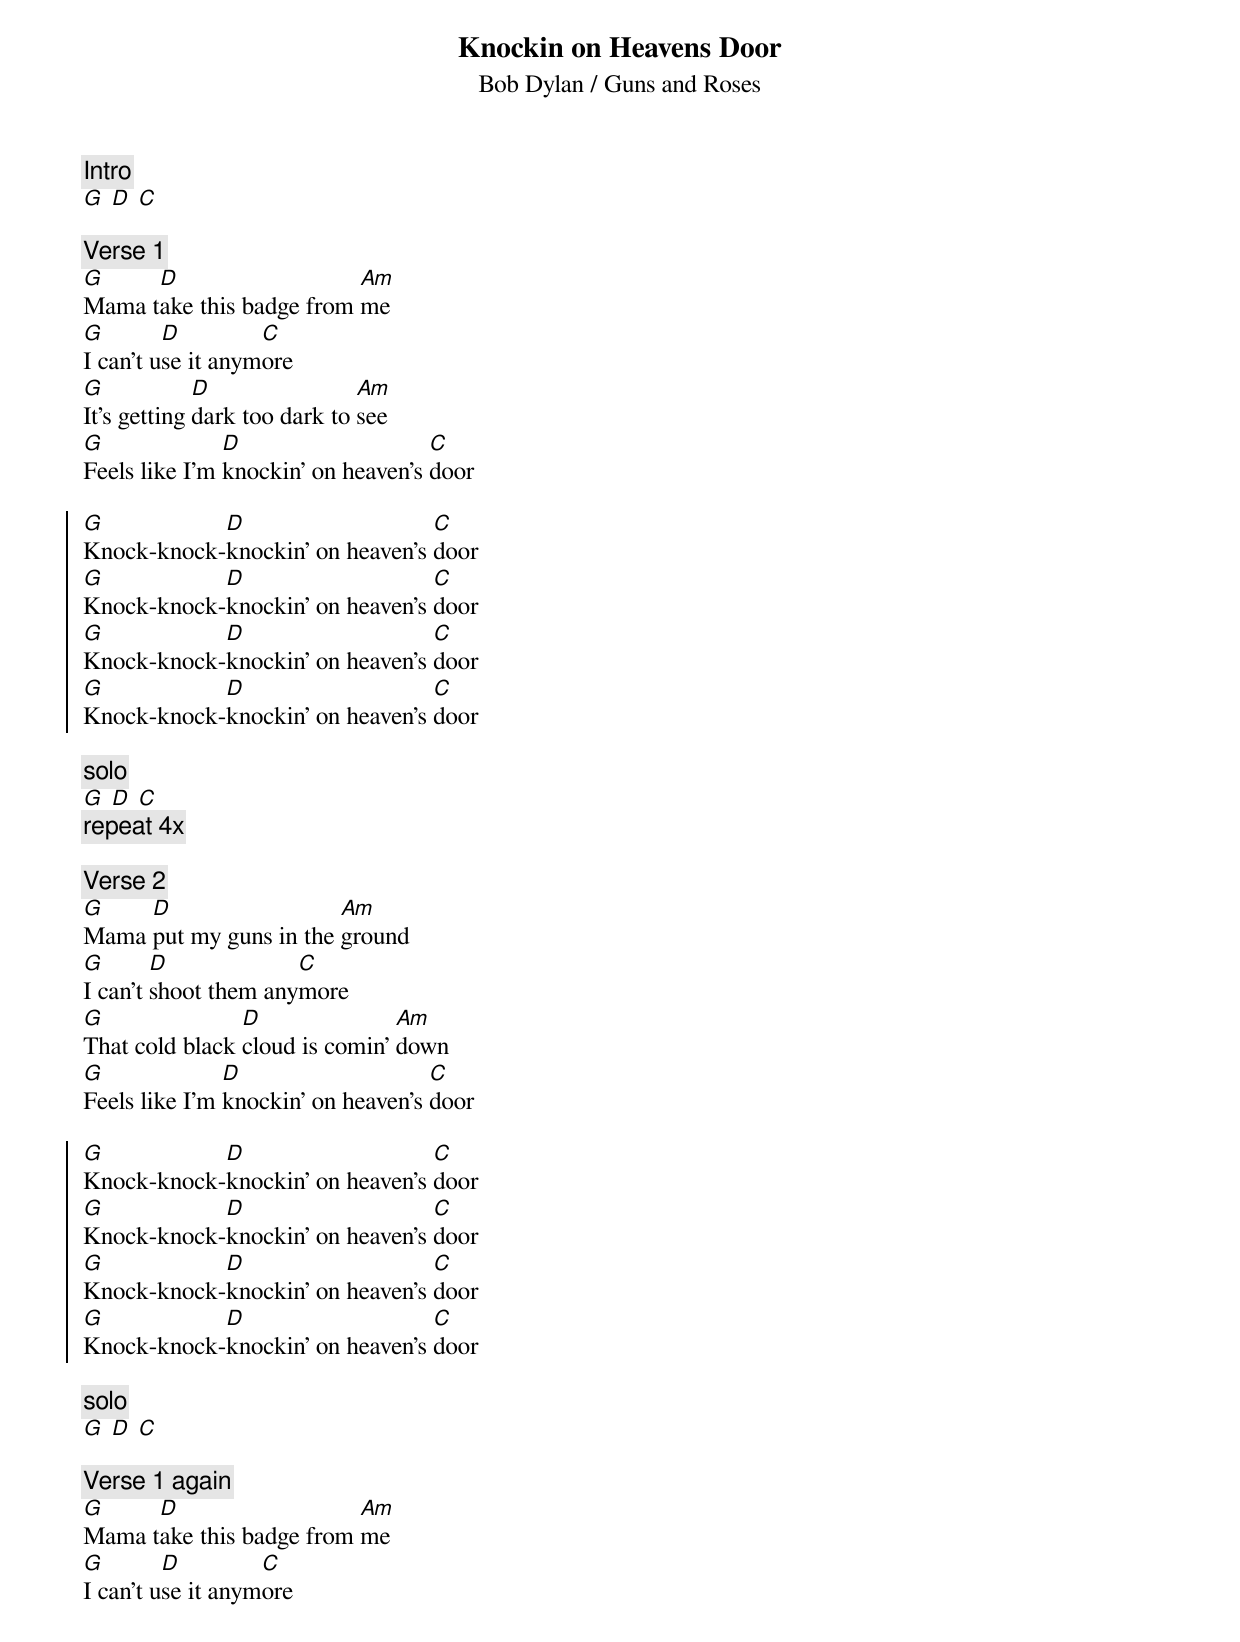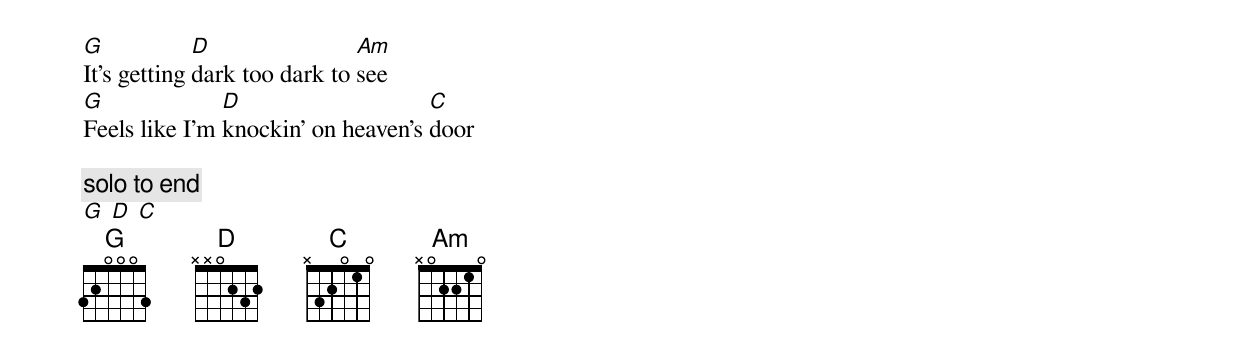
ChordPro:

{title: Knockin on Heavens Door}
{subtitle: Bob Dylan / Guns and Roses}

{c:Intro}
[G] [D] [C]

{c:Verse 1}
[G]Mama t[D]ake this badge from [Am]me
[G]I can't u[D]se it anym[C]ore
[G]It's getting [D]dark too dark to [Am]see
[G]Feels like I'm [D]knockin' on heaven's [C]door

{soc}
[G]Knock-knock-[D]knockin' on heaven's [C]door
[G]Knock-knock-[D]knockin' on heaven's [C]door
[G]Knock-knock-[D]knockin' on heaven's [C]door
[G]Knock-knock-[D]knockin' on heaven's [C]door
{eoc}

{c: solo}
[G] [D] [C]
{c:repeat 4x}

{c:Verse 2}
[G]Mama [D]put my guns in the [Am]ground
[G]I can't [D]shoot them any[C]more
[G]That cold black [D]cloud is comin' [Am]down
[G]Feels like I'm [D]knockin' on heaven's [C]door

{soc}
[G]Knock-knock-[D]knockin' on heaven's [C]door
[G]Knock-knock-[D]knockin' on heaven's [C]door
[G]Knock-knock-[D]knockin' on heaven's [C]door
[G]Knock-knock-[D]knockin' on heaven's [C]door
{eoc}

{c:solo}
[G] [D] [C]

{c:Verse 1 again}
[G]Mama t[D]ake this badge from [Am]me
[G]I can't u[D]se it anym[C]ore
[G]It's getting [D]dark too dark to [Am]see
[G]Feels like I'm [D]knockin' on heaven's [C]door

{c:solo to end}
[G] [D] [C]
